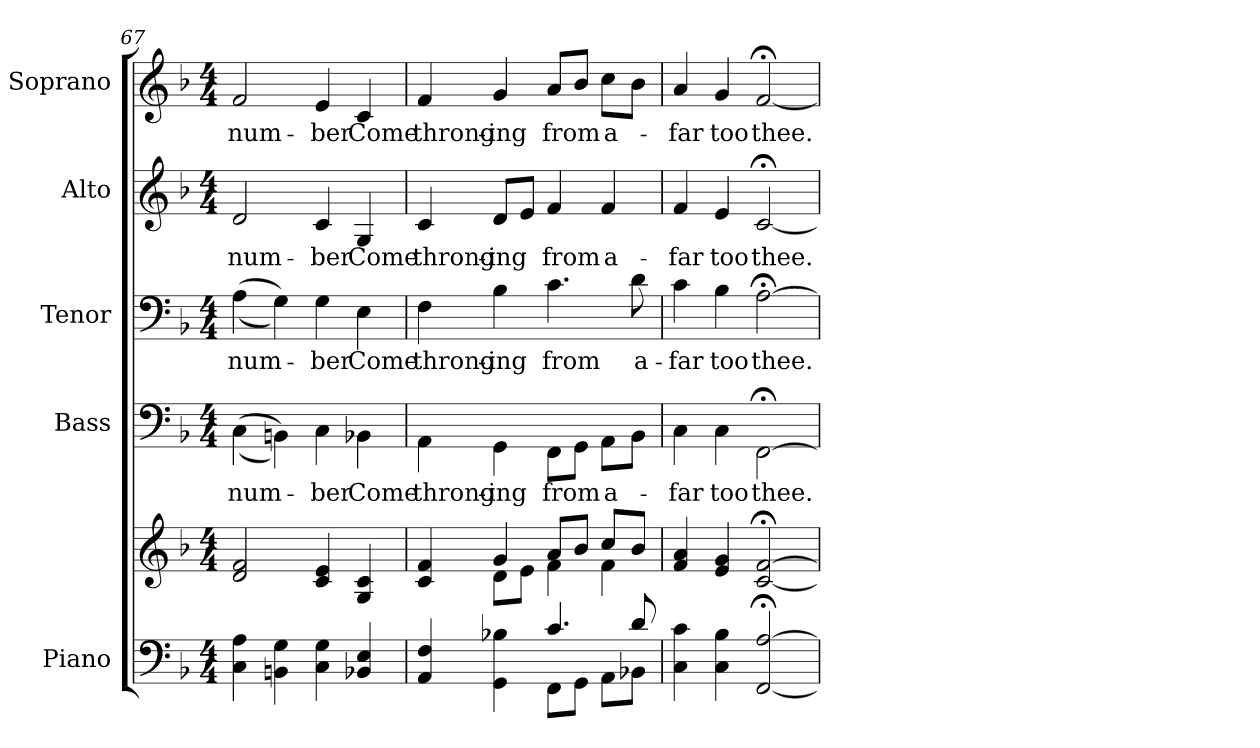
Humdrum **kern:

**kern	**kern	**kern	**text	**kern	**text	**kern	**text	**kern	**text
*part5	*part5	*part4	*part4	*part3	*part3	*part2	*part2	*part1	*part1
*staff6	*staff5	*staff4	*staff4	*staff3	*staff3	*staff2	*staff2	*staff1	*staff1
*I"Piano	*	*I"Bass	*	*I"Tenor	*	*I"Alto	*	*I"Soprano	*
*I'Pno.	*	*I'B.	*	*I'T.	*	*I'A.	*	*I'S.	*
*clefF4	*clefG2	*clefF4	*	*clefF4	*	*clefG2	*	*clefG2	*
*k[b-]	*k[b-]	*k[b-]	*	*k[b-]	*	*k[b-]	*	*k[b-]	*
*F:	*F:	*F:	*	*F:	*	*F:	*	*F:	*
*M4/4	*M4/4	*M4/4	*	*M4/4	*	*M4/4	*	*M4/4	*
=67	=67	=67	=67	=67	=67	=67	=67	=67	=67
!	!	!	!LO:LY:b:color=#000000	!	!	!	!	!	!
!	!	!	!	!	!LO:LY:b:color=#000000	!	!	!	!
!	!	!	!	!	!	!	!LO:LY:b:color=#000000	!	!
!	!	!	!	!	!	!	!	!	!LO:LY:b:color=#000000
4Ci\ 4Ai	2di/ 2fi	((4Ci\	num-	((4Ai\	num-	2di/	num-	2fi/	num-
4BBni\ 4Gi	.	4BBni\))	.	4Gi\))	.	.	.	.	.
!	!	!	!LO:LY:b:color=#000000	!	!	!	!	!	!
!	!	!	!	!	!LO:LY:b:color=#000000	!	!	!	!
!	!	!	!	!	!	!	!LO:LY:b:color=#000000	!	!
!	!	!	!	!	!	!	!	!	!LO:LY:b:color=#000000
4Ci\ 4Gi	4ci/ 4ei	4Ci\	-ber	4Gi\	-ber	4ci/	-ber	4ei/	-ber
!	!	!	!LO:LY:b:color=#000000	!	!	!	!	!	!
!	!	!	!	!	!LO:LY:b:color=#000000	!	!	!	!
!	!	!	!	!	!	!	!LO:LY:b:color=#000000	!	!
!	!	!	!	!	!	!	!	!	!LO:LY:b:color=#000000
4BB-Xi/ 4Ei	4Gi/ 4ci	4BB-Xi\	Come	4Ei\	Come	4Gi/	Come	4ci/	Come
!!LO:PB:g=z
=68	=68	=68	=68	=68	=68	=68	=68	=68	=68
*^	*^	*	*	*	*	*	*	*	*
!	!	!	!	!	!LO:LY:b:color=#000000	!	!	!	!	!	!
!	!	!	!	!	!	!	!LO:LY:b:color=#000000	!	!	!	!
!	!	!	!	!	!	!	!	!	!LO:LY:b:color=#000000	!	!
!	!	!	!	!	!	!	!	!	!	!	!LO:LY:b:color=#000000
4AAi/ 4Fi	2ryy	4ci/ 4fi	4ryy	4AAi\	throng-	4Fi\	throng-	4ci/	throng-	4fi/	throng-
!	!	!	!	!	!LO:LY:b:color=#000000	!	!	!	!	!	!
!	!	!	!	!	!	!	!LO:LY:b:color=#000000	!	!	!	!
!	!	!	!	!	!	!	!	!	!LO:LY:b:color=#000000	!	!
!	!	!	!	!	!	!	!	!	!	!	!LO:LY:b:color=#000000
4GGi\ 4B-Xi	.	4gi/	8di\L	4GGi\	-ing	4B-i\	-ing	8di/L	-ing	4gi/	-ing
.	.	.	8ei\J	.	.	.	.	8ei/J	.	.	.
!	!	!	!	!	!LO:LY:b:color=#000000	!	!	!	!	!	!
!	!	!	!	!	!	!	!LO:LY:b:color=#000000	!	!	!	!
!	!	!	!	!	!	!	!	!	!LO:LY:b:color=#000000	!	!
!	!	!	!	!	!	!	!	!	!	!	!LO:LY:b:color=#000000
4.ci/	8FFi\L	8ai/L	4fi\	8FFi\L	from	4.ci\	from	4fi/	from	8ai/L	from
.	8GGi\J	8b-i/J	.	8GGi\J	.	.	.	.	.	8b-i/J	.
!	!	!	!	!	!LO:LY:b:color=#000000	!	!	!	!	!	!
!	!	!	!	!	!	!	!	!	!LO:LY:b:color=#000000	!	!
!	!	!	!	!	!	!	!	!	!	!	!LO:LY:b:color=#000000
.	8AAi\L	8cci/L	4fi\	8AAi\L	a-	.	.	4fi/	a-	8cci\L	a-
!	!	!	!	!	!	!	!LO:LY:b:color=#000000	!	!	!	!
8di/	8BB-Xi\J	8b-i/J	.	8BB-i\J	.	8di\	a-	.	.	8b-i\J	.
*v	*v	*	*	*	*	*	*	*	*	*	*
*	*v	*v	*	*	*	*	*	*	*	*
=69	=69	=69	=69	=69	=69	=69	=69	=69	=69
*^	*	*	*	*	*	*	*	*	*
!	!	!	!	!LO:LY:b:color=#000000	!	!	!	!	!	!
*v	*v	*	*	*	*	*	*	*	*	*
*^	*	*	*	*	*	*	*	*	*
!	!	!	!	!	!	!LO:LY:b:color=#000000	!	!	!	!
*v	*v	*	*	*	*	*	*	*	*	*
*^	*	*	*	*	*	*	*	*	*
!	!	!	!	!	!	!	!	!LO:LY:b:color=#000000	!	!
*v	*v	*	*	*	*	*	*	*	*	*
*^	*	*	*	*	*	*	*	*	*
!	!	!	!	!	!	!	!	!	!	!LO:LY:b:color=#000000
*v	*v	*	*	*	*	*	*	*	*	*
4Ci\ 4ci	4fi/ 4ai	4Ci\	-far	4ci\	-far	4fi/	-far	4ai/	-far
!	!	!	!LO:LY:b:color=#000000	!	!	!	!	!	!
!	!	!	!	!	!LO:LY:b:color=#000000	!	!	!	!
!	!	!	!	!	!	!	!LO:LY:b:color=#000000	!	!
!	!	!	!	!	!	!	!	!	!LO:LY:b:color=#000000
4Ci\ 4B-i	4ei/ 4gi	4Ci\	too	4B-i\	too	4ei/	too	4gi/	too
!	!	!	!LO:LY:b:color=#000000	!	!	!	!	!	!
!	!	!	!	!	!LO:LY:b:color=#000000	!	!	!	!
!	!	!	!	!	!	!	!LO:LY:b:color=#000000	!	!
!	!	!	!	!	!	!	!	!	!LO:LY:b:color=#000000
[<2FFi/; [>2Ai;	[<2ci/; [>2fi;	[>2FF;i\	thee.	[>2A;i\	thee.	[<2c;i/	thee.	[<2f;i/	thee.
=	=	=	=	=	=	=	=	=	=
*-	*-	*-	*-	*-	*-	*-	*-	*-	*-
